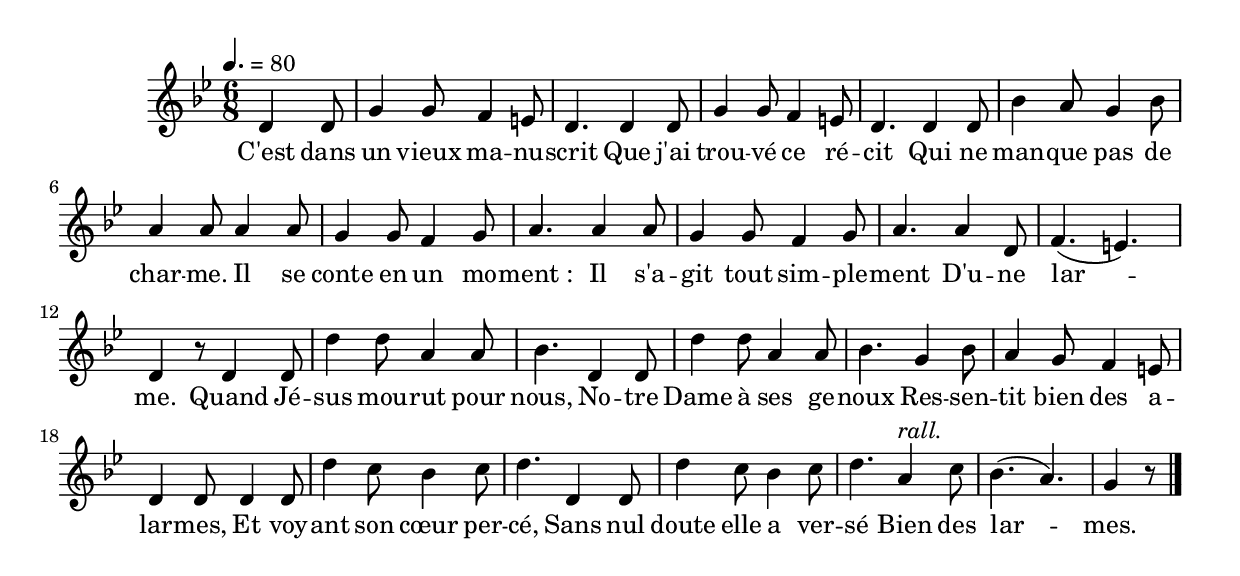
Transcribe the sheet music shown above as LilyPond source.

%Compilation:lilypond .ly
%Apercu:evince .pdf
%Esclaves:timidity -ia .midi
\version "2.12.1"
\include "italiano.ly"

\header {
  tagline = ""
  composer = ""
}                                        

MetriqueArmure = {
  \tempo 4.=80
  \time 6/8
  \key sib \major
}

italique = { \override Score . LyricText #'font-shape = #'italic }

roman = { \override Score . LyricText #'font-shape = #'roman }

MusiqueTheme = \relative do' {
	\partial 4. re4 re8
	sol4 sol8 fa4 mi8
	re4. re4 re8
	sol4 sol8 fa4 mi8
	re4. re4 re8
	sib'4 la8 sol4 sib8
	la4 la8 la4 la8
	sol4 sol8 fa4 sol8
	la4. la4 la8
	sol4 sol8 fa4 sol8
	la4. la4 re,8
	fa4.( mi)
	re4 r8 re4 re8
	re'4 re8 la4 la8
	sib4. re,4 re8
	re'4 re8 la4 la8
	sib4. sol4 sib8
	la4 sol8 fa4 mi8
	re4 re8 re4 re8
	re'4 do8 sib4 do8
	re4. re,4 re8
	re'4 do8 sib4 do8
	re4. la4^\markup{\italic "rall."} do8
	sib4.( la)
	\partial 4. sol4 r8 \bar "|."
}

Paroles = \lyricmode {
	C'est dans un vieux ma -- nu -- scrit
	Que j'ai trou -- vé ce ré -- cit
	Qui ne man -- que pas de char -- me.
	Il se conte en un mo -- ment_:
	Il s'a -- git tout sim -- ple -- ment
	D'u -- ne lar -- me.
	Quand Jé -- sus mou -- rut pour nous,
	No -- tre Dame à ses ge -- noux
	Res -- sen -- tit bien des a -- lar -- mes,
	Et voy -- ant son cœur per -- cé,
	Sans nul doute elle a ver -- sé
	Bien des lar -- mes.
}

\score{
    \new Staff <<
      \set Staff.midiInstrument = "flute"
      \new Voice = "theme" {
	\override Score.PaperColumn #'keep-inside-line = ##t
	\autoBeamOff
	\MetriqueArmure
	\MusiqueTheme
      }
      \new Lyrics \lyricsto theme {
	\Paroles
      }                       
    >>
\layout{}
\midi{}
}
